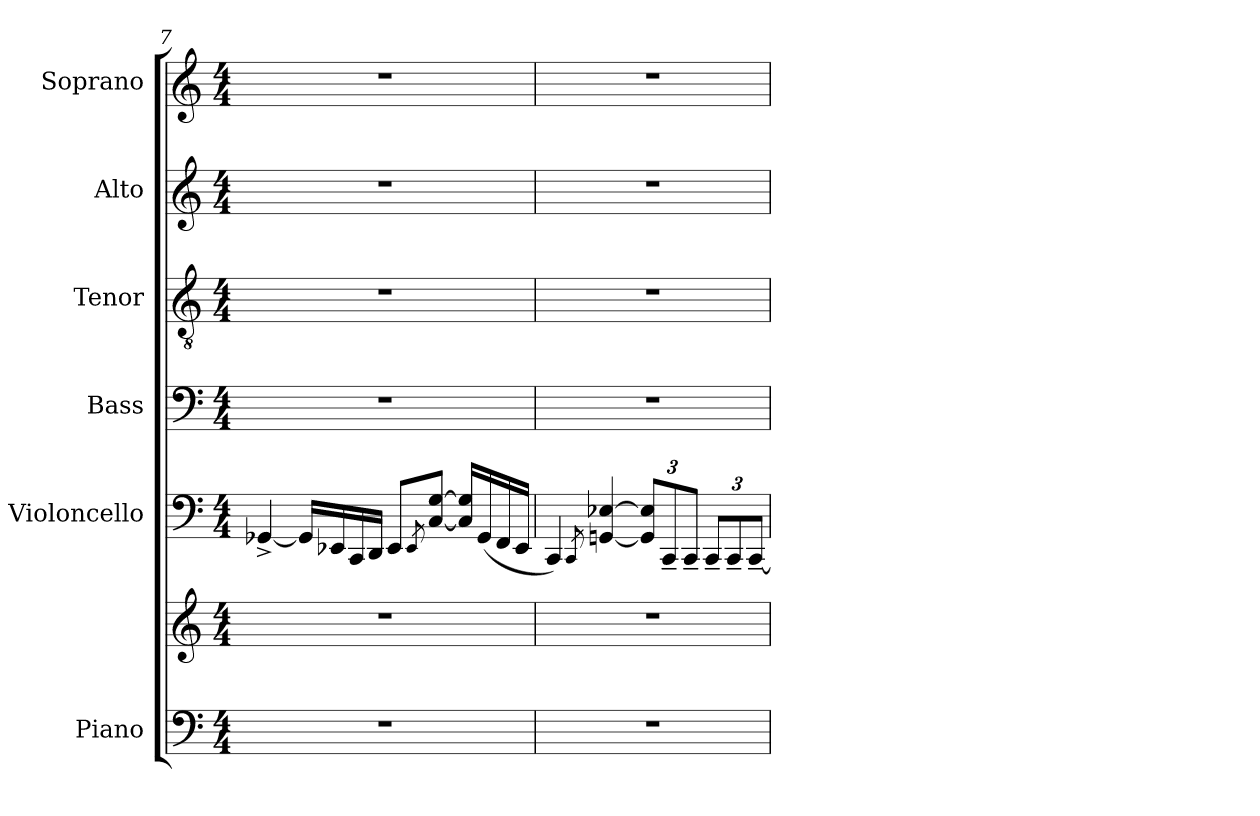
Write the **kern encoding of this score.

**kern	**kern	**kern	**kern	**kern	**kern	**kern
*part6	*part6	*part5	*part4	*part3	*part2	*part1
*staff7	*staff6	*staff5	*staff4	*staff3	*staff2	*staff1
*I"Piano	*	*I"Violoncello	*I"Bass	*I"Tenor	*I"Alto	*I"Soprano
*I'Pno	*	*I'Vc.	*	*	*	*
!!LO:LB:g=z
*clefF4	*clefG2	*clefF4	*clefF4	*clefGv2	*clefG2	*clefG2
*k[]	*k[]	*k[]	*k[]	*k[]	*k[]	*k[]
*M4/4	*M4/4	*M4/4	*M4/4	*M4/4	*M4/4	*M4/4
=7	=7	=7	=7	=7	=7	=7
*	*	*	*	*	*	*^
1r	1r	[4GG-X^/	1r	1r	1r	1r	2ryy
.	.	16GG-/LL]	.	.	.	.	.
.	.	16EE-X/	.	.	.	.	.
.	.	16CC/	.	.	.	.	.
.	.	16DD/JJ	.	.	.	.	.
.	.	8EE-/L	.	.	.	.	8ryy
*	*	*	*	*	*	*MM35	*
.	.	8qEE-/	.	.	.	.	.
.	.	[8C/ [8G/J	.	.	.	.	4.ryy
.	.	16C/] 16G/]LL	.	.	.	.	.
.	.	(<16GG-/	.	.	.	.	.
.	.	16FF/	.	.	.	.	.
.	.	16EE-/JJ	.	.	.	.	.
*	*	*	*	*	*	*v	*v
=8	=8	=8	=8	=8	=8	=8
*	*	*	*	*	*	*MM54
1r	1r	4CC/)	1r	1r	1r	1r
.	.	8qCC/	.	.	.	.
.	.	[4GGn/ [4E-X/	.	.	.	.
*	*	*Xbrackettup	*	*	*	*
.	.	12GG/] 12E-/]L	.	.	.	.
.	.	12CC~/	.	.	.	.
.	.	12CC~/J	.	.	.	.
.	.	12CC~/L	.	.	.	.
.	.	12CC~/	.	.	.	.
.	.	[12CC~/J	.	.	.	.
=	=	=	=	=	=	=
*-	*-	*-	*-	*-	*-	*-
